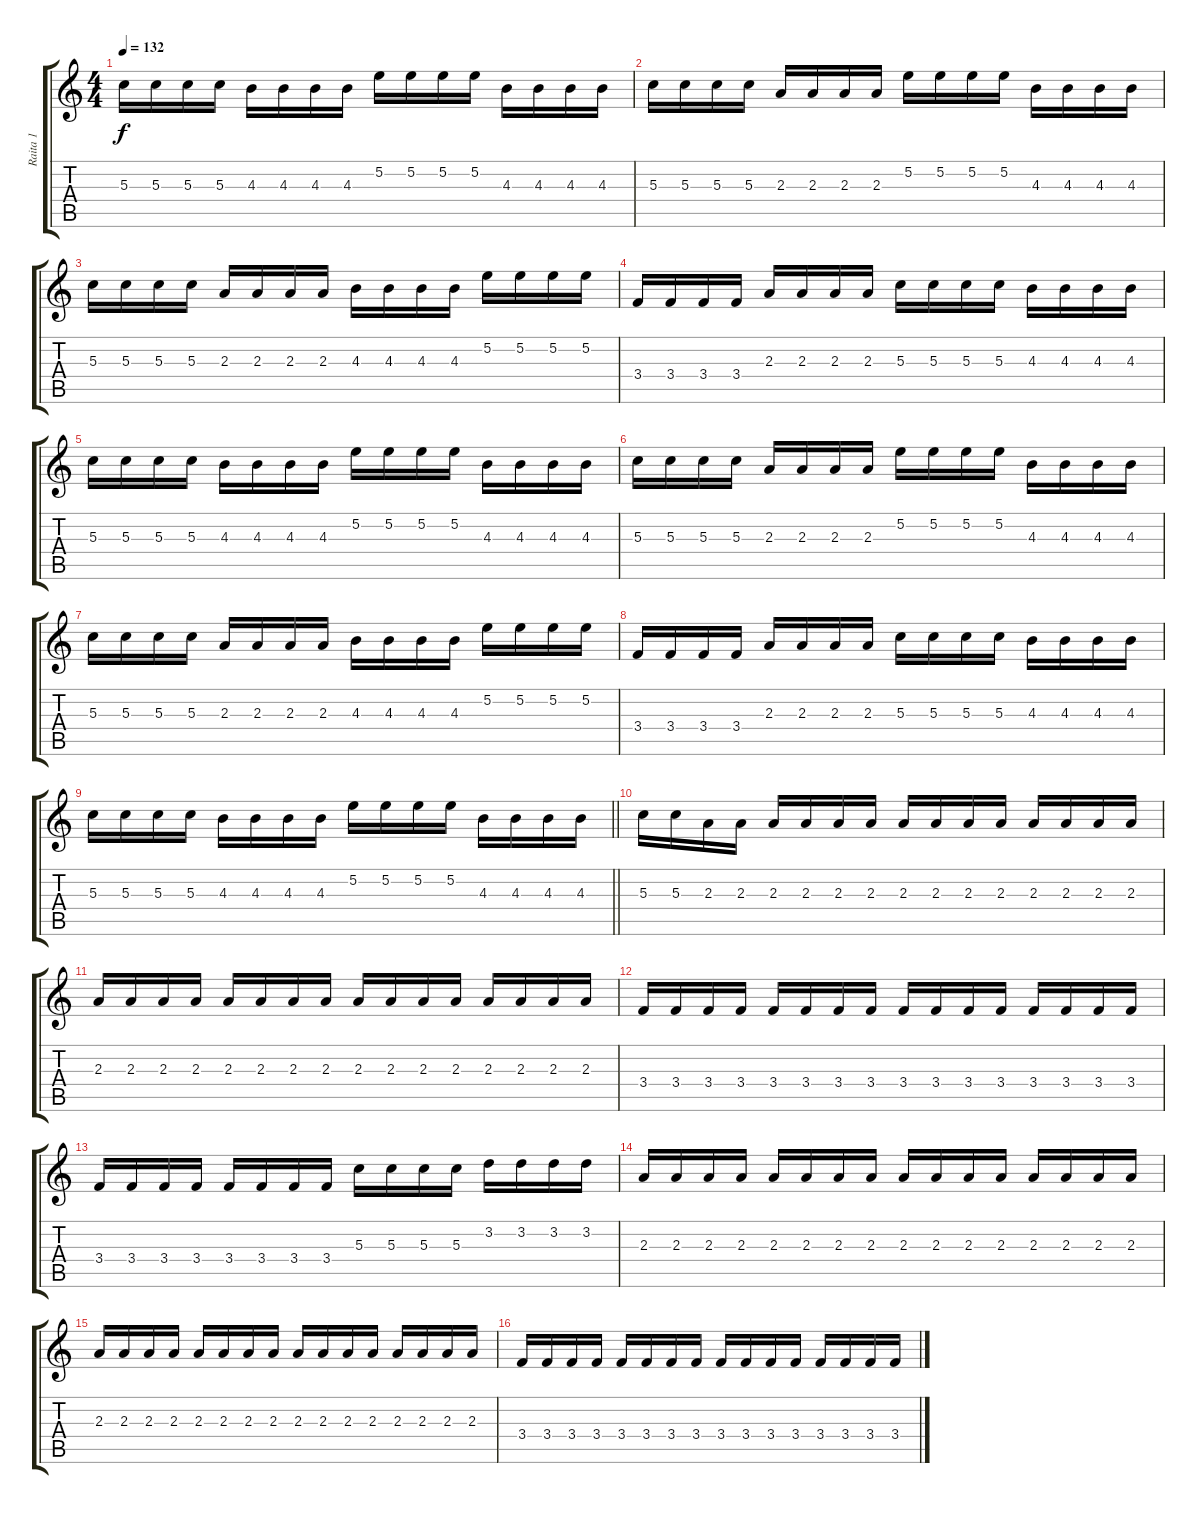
\track ("Raita 1" "Raita 1") {instrument overdrivenguitar}
\staff {score tabs}
\tuning (E4 B3 G3 D3 A2 E2) {hide}
\ts (4 4)
\tempo 132
\clef g2
\ks c
5.3.16{dy f} 5.3.16 5.3.16 5.3.16 4.3.16 4.3.16 4.3.16 4.3.16 5.2.16 5.2.16 5.2.16 5.2.16 4.3.16 4.3.16 4.3.16 4.3.16 |
5.3.16 5.3.16 5.3.16 5.3.16 2.3.16 2.3.16 2.3.16 2.3.16 5.2.16 5.2.16 5.2.16 5.2.16 4.3.16 4.3.16 4.3.16 4.3.16 |
5.3.16 5.3.16 5.3.16 5.3.16 2.3.16 2.3.16 2.3.16 2.3.16 4.3.16 4.3.16 4.3.16 4.3.16 5.2.16 5.2.16 5.2.16 5.2.16 |
3.4.16 3.4.16 3.4.16 3.4.16 2.3.16 2.3.16 2.3.16 2.3.16 5.3.16 5.3.16 5.3.16 5.3.16 4.3.16 4.3.16 4.3.16 4.3.16 |
5.3.16 5.3.16 5.3.16 5.3.16 4.3.16 4.3.16 4.3.16 4.3.16 5.2.16 5.2.16 5.2.16 5.2.16 4.3.16 4.3.16 4.3.16 4.3.16 |
5.3.16 5.3.16 5.3.16 5.3.16 2.3.16 2.3.16 2.3.16 2.3.16 5.2.16 5.2.16 5.2.16 5.2.16 4.3.16 4.3.16 4.3.16 4.3.16 |
5.3.16 5.3.16 5.3.16 5.3.16 2.3.16 2.3.16 2.3.16 2.3.16 4.3.16 4.3.16 4.3.16 4.3.16 5.2.16 5.2.16 5.2.16 5.2.16 |
3.4.16 3.4.16 3.4.16 3.4.16 2.3.16 2.3.16 2.3.16 2.3.16 5.3.16 5.3.16 5.3.16 5.3.16 4.3.16 4.3.16 4.3.16 4.3.16 |
\barLineRight lightlight
5.3.16 5.3.16 5.3.16 5.3.16 4.3.16 4.3.16 4.3.16 4.3.16 5.2.16 5.2.16 5.2.16 5.2.16 4.3.16 4.3.16 4.3.16 4.3.16 |
\section ("" "")
5.3.16 5.3.16 2.3.16 2.3.16 2.3.16 2.3.16 2.3.16 2.3.16 2.3.16 2.3.16 2.3.16 2.3.16 2.3.16 2.3.16 2.3.16 2.3.16 |
2.3.16 2.3.16 2.3.16 2.3.16 2.3.16 2.3.16 2.3.16 2.3.16 2.3.16 2.3.16 2.3.16 2.3.16 2.3.16 2.3.16 2.3.16 2.3.16 |
3.4.16 3.4.16 3.4.16 3.4.16 3.4.16 3.4.16 3.4.16 3.4.16 3.4.16 3.4.16 3.4.16 3.4.16 3.4.16 3.4.16 3.4.16 3.4.16 |
3.4.16 3.4.16 3.4.16 3.4.16 3.4.16 3.4.16 3.4.16 3.4.16 5.3.16 5.3.16 5.3.16 5.3.16 3.2.16 3.2.16 3.2.16 3.2.16 |
2.3.16 2.3.16 2.3.16 2.3.16 2.3.16 2.3.16 2.3.16 2.3.16 2.3.16 2.3.16 2.3.16 2.3.16 2.3.16 2.3.16 2.3.16 2.3.16 |
2.3.16 2.3.16 2.3.16 2.3.16 2.3.16 2.3.16 2.3.16 2.3.16 2.3.16 2.3.16 2.3.16 2.3.16 2.3.16 2.3.16 2.3.16 2.3.16 |
3.4.16 3.4.16 3.4.16 3.4.16 3.4.16 3.4.16 3.4.16 3.4.16 3.4.16 3.4.16 3.4.16 3.4.16 3.4.16 3.4.16 3.4.16 3.4.16
